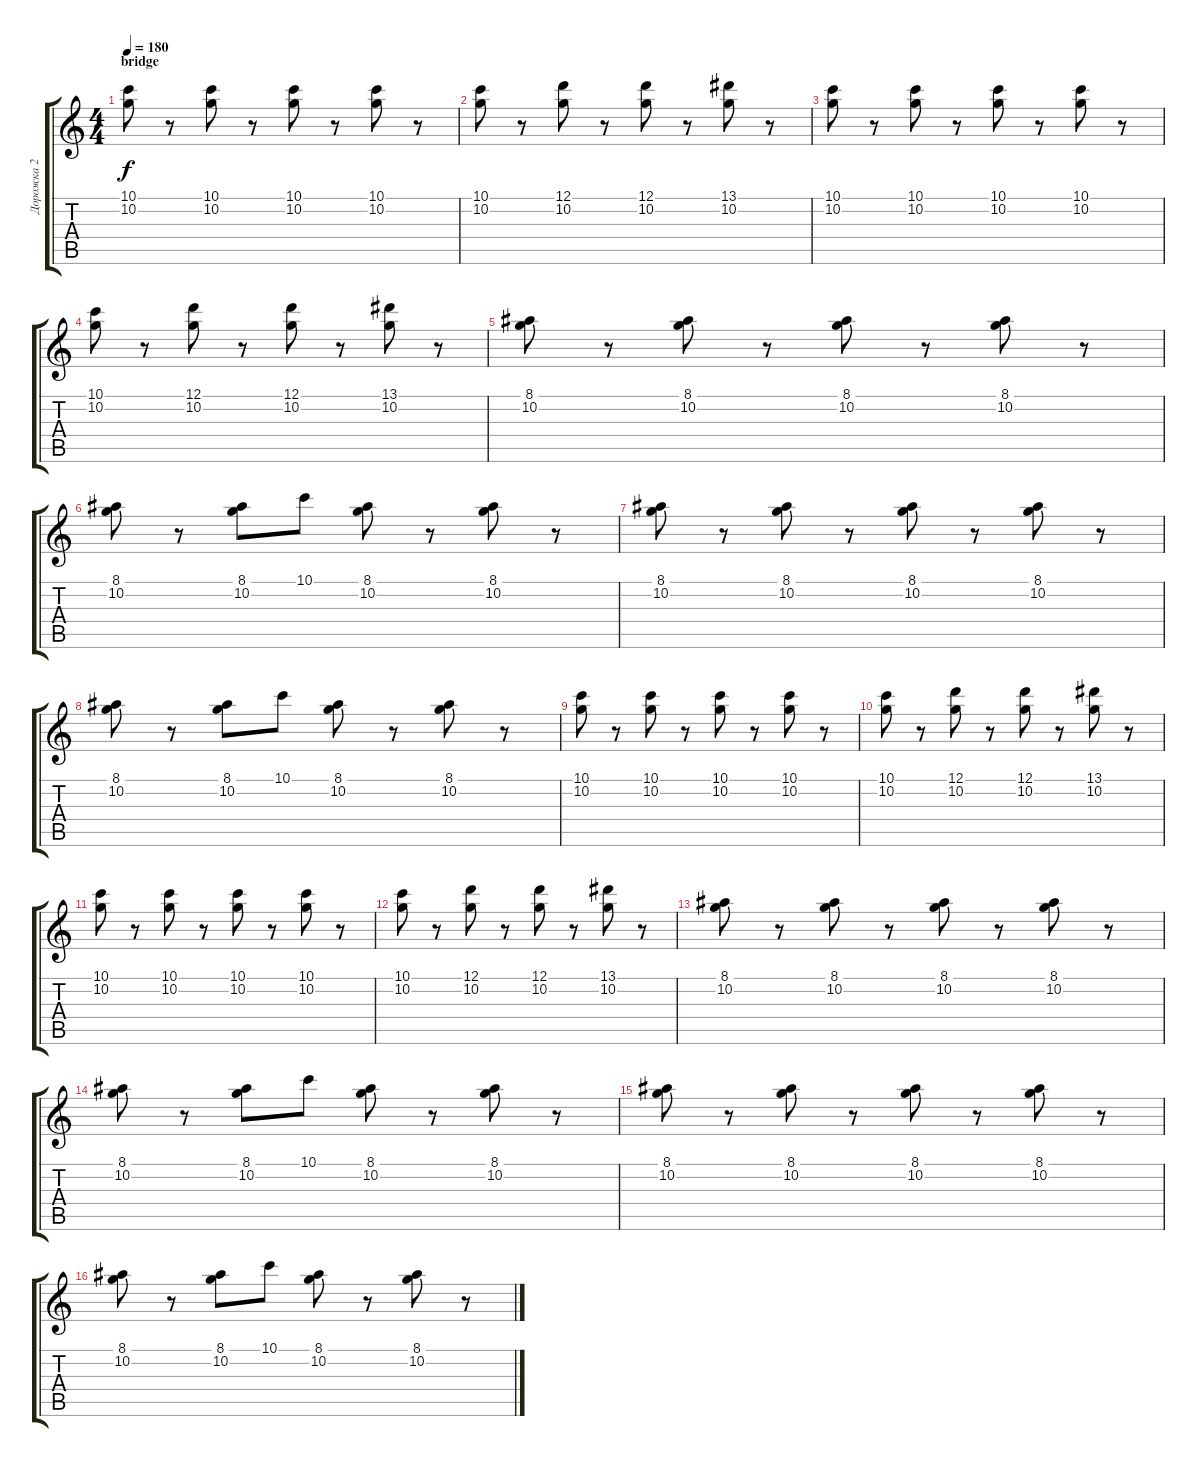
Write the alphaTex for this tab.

\track ("Дорожка 2" "Дорожка 2") {instrument acousticguitarsteel}
\staff {score tabs}
\tuning (D4 A3 F3 C3 G2 D2) {hide}
\ts (4 4)
\section ("" "bridge")
\tempo 180
\clef g2
\ks c
(10.1 10.2).8{dy f} r.8 (10.1 10.2).8 r.8 (10.1 10.2).8 r.8 (10.1 10.2).8 r.8 |
(10.1 10.2).8 r.8 (12.1 10.2).8 r.8 (12.1 10.2).8 r.8 (13.1 10.2).8 r.8 |
(10.1 10.2).8 r.8 (10.1 10.2).8 r.8 (10.1 10.2).8 r.8 (10.1 10.2).8 r.8 |
(10.1 10.2).8 r.8 (12.1 10.2).8 r.8 (12.1 10.2).8 r.8 (13.1 10.2).8 r.8 |
(8.1 10.2).8 r.8 (8.1 10.2).8 r.8 (8.1 10.2).8 r.8 (8.1 10.2).8 r.8 |
(8.1 10.2).8 r.8 (8.1 10.2).8 10.1.8 (8.1 10.2).8 r.8 (8.1 10.2).8 r.8 |
(8.1 10.2).8 r.8 (8.1 10.2).8 r.8 (8.1 10.2).8 r.8 (8.1 10.2).8 r.8 |
(8.1 10.2).8 r.8 (8.1 10.2).8 10.1.8 (8.1 10.2).8 r.8 (8.1 10.2).8 r.8 |
(10.1 10.2).8 r.8 (10.1 10.2).8 r.8 (10.1 10.2).8 r.8 (10.1 10.2).8 r.8 |
(10.1 10.2).8 r.8 (12.1 10.2).8 r.8 (12.1 10.2).8 r.8 (13.1 10.2).8 r.8 |
(10.1 10.2).8 r.8 (10.1 10.2).8 r.8 (10.1 10.2).8 r.8 (10.1 10.2).8 r.8 |
(10.1 10.2).8 r.8 (12.1 10.2).8 r.8 (12.1 10.2).8 r.8 (13.1 10.2).8 r.8 |
(8.1 10.2).8 r.8 (8.1 10.2).8 r.8 (8.1 10.2).8 r.8 (8.1 10.2).8 r.8 |
(8.1 10.2).8 r.8 (8.1 10.2).8 10.1.8 (8.1 10.2).8 r.8 (8.1 10.2).8 r.8 |
(8.1 10.2).8 r.8 (8.1 10.2).8 r.8 (8.1 10.2).8 r.8 (8.1 10.2).8 r.8 |
(8.1 10.2).8 r.8 (8.1 10.2).8 10.1.8 (8.1 10.2).8 r.8 (8.1 10.2).8 r.8
